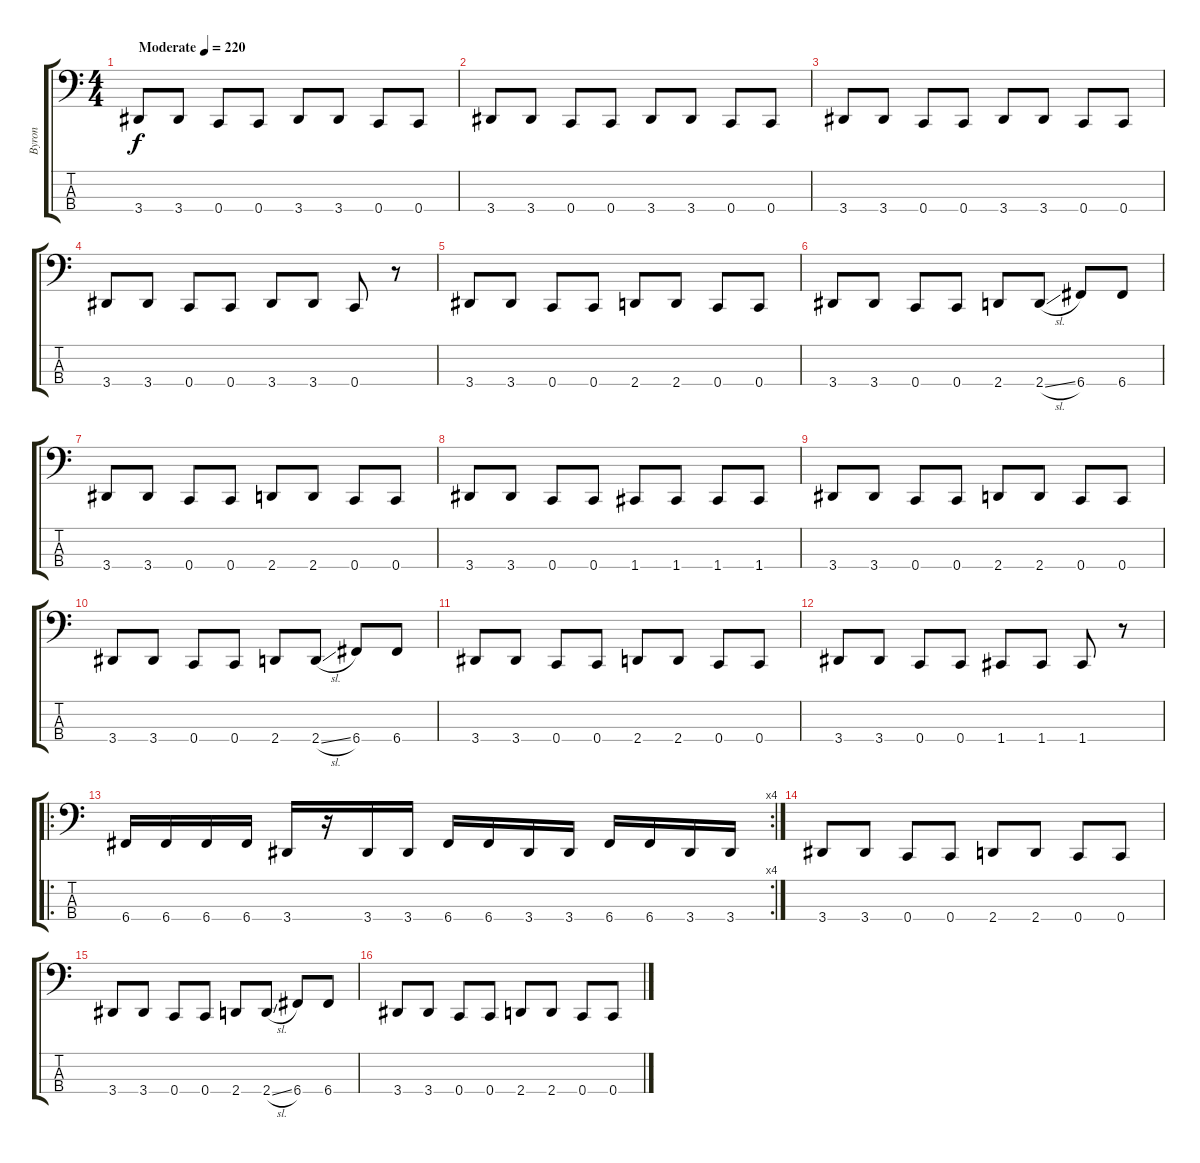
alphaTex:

\track ("Byron" "Byron") {instrument electricbasspick}
\staff {score tabs}
\tuning (G2 C2 G1 C1) {hide}
\ts (4 4)
\tempo (220 "Moderate")
\clef f4
\ks c
3.4.8{dy f instrument electricbasspick} 3.4.8 0.4.8 0.4.8 3.4.8 3.4.8 0.4.8 0.4.8 |
3.4.8 3.4.8 0.4.8 0.4.8 3.4.8 3.4.8 0.4.8 0.4.8 |
3.4.8 3.4.8 0.4.8 0.4.8 3.4.8 3.4.8 0.4.8 0.4.8 |
3.4.8 3.4.8 0.4.8 0.4.8 3.4.8 3.4.8 0.4.8 r.8 |
3.4.8 3.4.8 0.4.8 0.4.8 2.4.8 2.4.8 0.4.8 0.4.8 |
3.4.8 3.4.8 0.4.8 0.4.8 2.4.8 2.4{sl}.8 6.4.8 6.4.8 |
3.4.8 3.4.8 0.4.8 0.4.8 2.4.8 2.4.8 0.4.8 0.4.8 |
3.4.8 3.4.8 0.4.8 0.4.8 1.4.8 1.4.8 1.4.8 1.4.8 |
3.4.8 3.4.8 0.4.8 0.4.8 2.4.8 2.4.8 0.4.8 0.4.8 |
3.4.8 3.4.8 0.4.8 0.4.8 2.4.8 2.4{sl}.8 6.4.8 6.4.8 |
3.4.8 3.4.8 0.4.8 0.4.8 2.4.8 2.4.8 0.4.8 0.4.8 |
3.4.8 3.4.8 0.4.8 0.4.8 1.4.8 1.4.8 1.4.8 r.8 |
\ro
\rc 4
6.4.16 6.4.16 6.4.16 6.4.16 3.4.16 r.16 3.4.16 3.4.16 6.4.16 6.4.16 3.4.16 3.4.16 6.4.16 6.4.16 3.4.16 3.4.16 |
3.4.8 3.4.8 0.4.8 0.4.8 2.4.8 2.4.8 0.4.8 0.4.8 |
3.4.8 3.4.8 0.4.8 0.4.8 2.4.8 2.4{sl}.8 6.4.8 6.4.8 |
3.4.8 3.4.8 0.4.8 0.4.8 2.4.8 2.4.8 0.4.8 0.4.8
